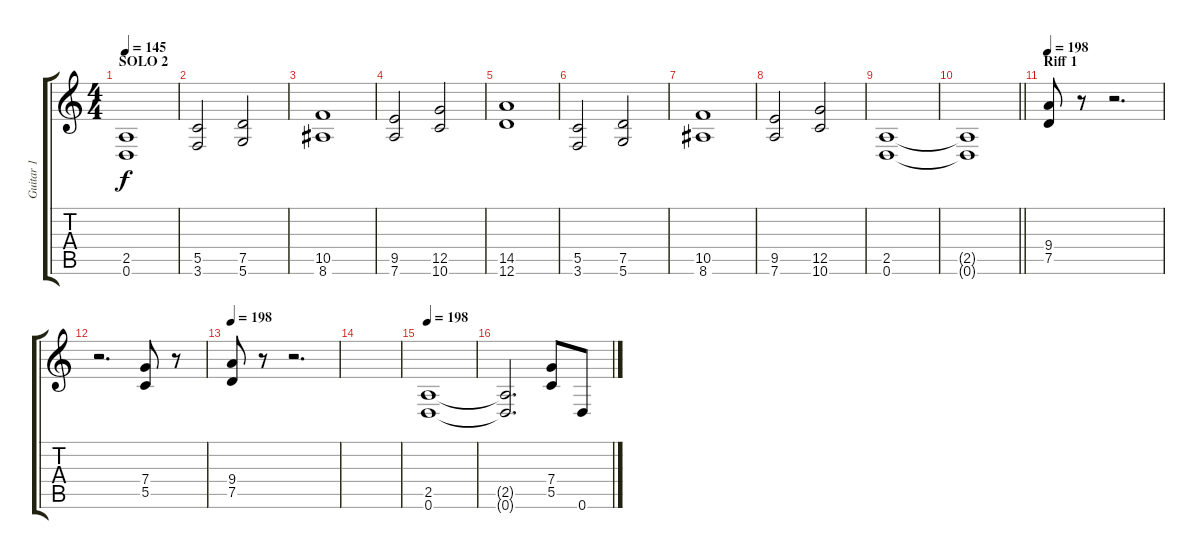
\track ("Guitar 1" "Guitar 1") {instrument distortionguitar}
\staff {score tabs}
\tuning (D4 A3 F3 C3 G2 D2) {hide}
\ts (4 4)
\section ("" "SOLO 2")
\tempo 145
\clef g2
\ks c
(2.5 0.6).1{dy f} |
(5.5 3.6).2 (7.5 5.6).2 |
(10.5 8.6).1 |
(9.5 7.6).2 (12.5 10.6).2 |
(14.5 12.6).1 |
(5.5 3.6).2 (7.5 5.6).2 |
(10.5 8.6).1 |
(9.5 7.6).2 (12.5 10.6).2 |
(2.5 0.6).1 |
\barLineRight lightlight
(2.5{t} 0.6{t}).1 |
\section ("" "Riff 1")
\tempo 198
(9.4 7.5).8 r.8 r.2{d} |
r.2{d} (7.4 5.5).8 r.8 |
\tempo 198
(9.4 7.5).8 r.8 r.2{d} |
|
\tempo 198
(2.5 0.6).1 |
(2.5{t} 0.6{t}).2{d} (7.4 5.5).8 0.6.8
